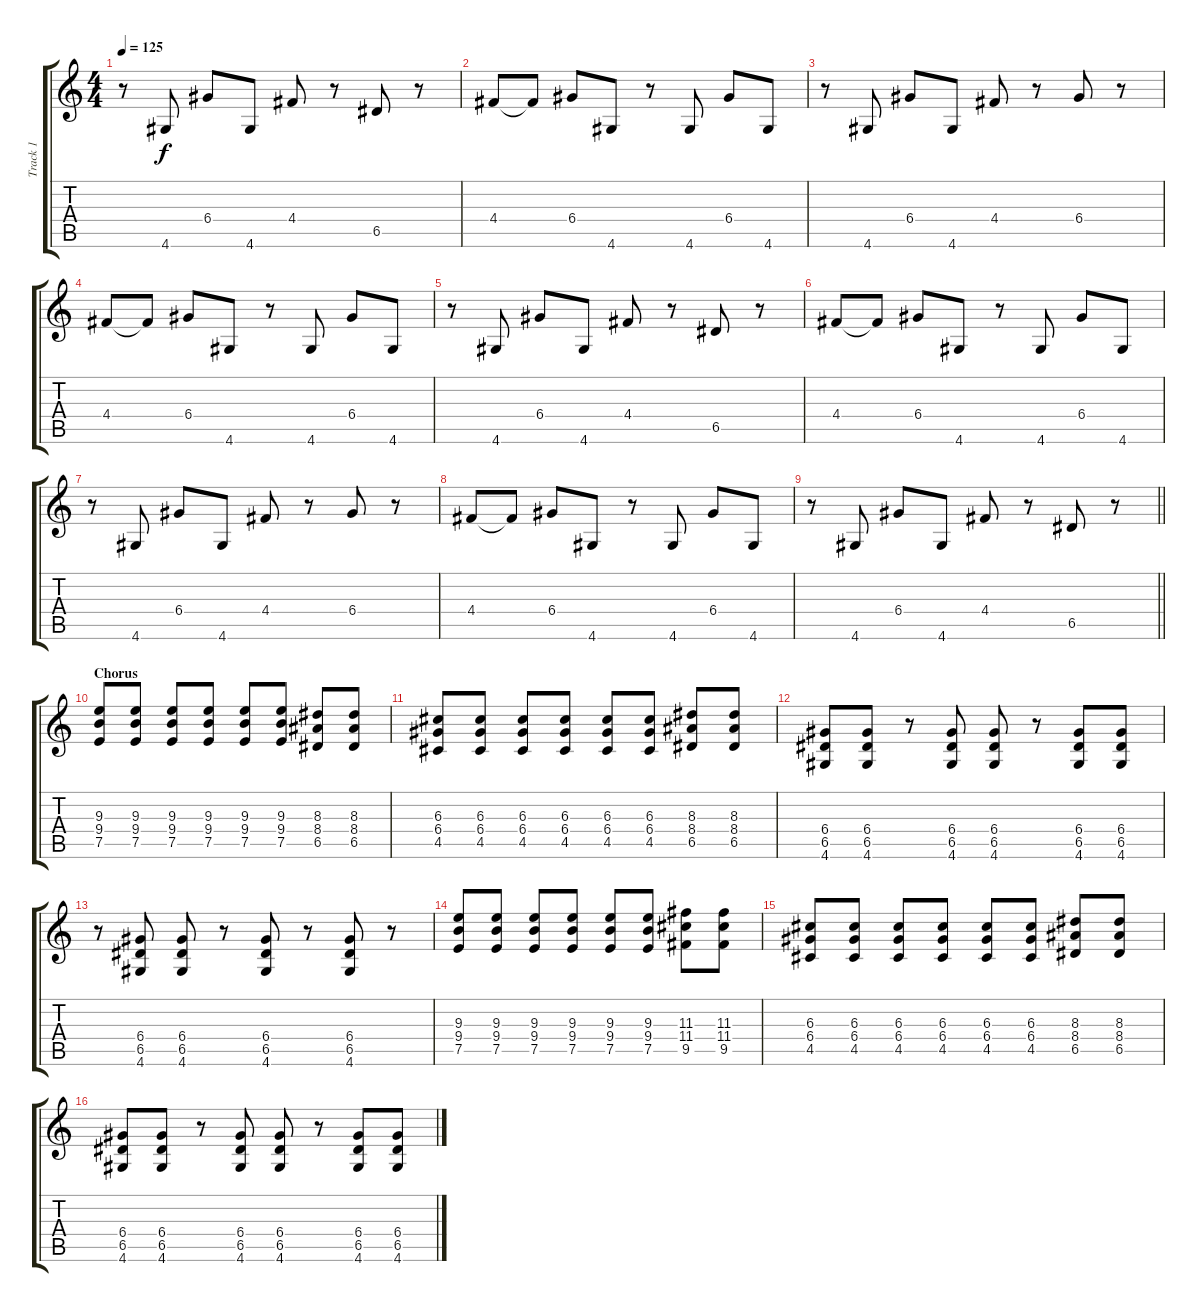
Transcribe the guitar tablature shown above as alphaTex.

\track ("Track 1" "Track 1") {instrument distortionguitar}
\staff {score tabs}
\tuning (E4 B3 G3 D3 A2 E2) {hide}
\ts (4 4)
\tempo 125
\clef g2
\ks c
r.8{dy f} 4.6.8 6.4.8 4.6.8 4.4.8 r.8 6.5.8 r.8 |
4.4.8 4.4{t}.8 6.4.8 4.6.8 r.8 4.6.8 6.4.8 4.6.8 |
r.8 4.6.8 6.4.8 4.6.8 4.4.8 r.8 6.4.8 r.8 |
4.4.8 4.4{t}.8 6.4.8 4.6.8 r.8 4.6.8 6.4.8 4.6.8 |
r.8 4.6.8 6.4.8 4.6.8 4.4.8 r.8 6.5.8 r.8 |
4.4.8 4.4{t}.8 6.4.8 4.6.8 r.8 4.6.8 6.4.8 4.6.8 |
r.8 4.6.8 6.4.8 4.6.8 4.4.8 r.8 6.4.8 r.8 |
4.4.8 4.4{t}.8 6.4.8 4.6.8 r.8 4.6.8 6.4.8 4.6.8 |
\barLineRight lightlight
r.8 4.6.8 6.4.8 4.6.8 4.4.8 r.8 6.5.8 r.8 |
\section ("" "Chorus ")
(9.3 9.4 7.5).8 (9.3 9.4 7.5).8 (9.3 9.4 7.5).8 (9.3 9.4 7.5).8 (9.3 9.4 7.5).8 (9.3 9.4 7.5).8 (8.3 8.4 6.5).8 (8.3 8.4 6.5).8 |
(6.3 6.4 4.5).8 (6.3 6.4 4.5).8 (6.3 6.4 4.5).8 (6.3 6.4 4.5).8 (6.3 6.4 4.5).8 (6.3 6.4 4.5).8 (8.3 8.4 6.5).8 (8.3 8.4 6.5).8 |
(6.4 6.5 4.6).8 (6.4 6.5 4.6).8 r.8 (6.4 6.5 4.6).8 (6.4 6.5 4.6).8 r.8 (6.4 6.5 4.6).8 (6.4 6.5 4.6).8 |
r.8 (6.4 6.5 4.6).8 (6.4 6.5 4.6).8 r.8 (6.4 6.5 4.6).8 r.8 (6.4 6.5 4.6).8 r.8 |
(9.3 9.4 7.5).8 (9.3 9.4 7.5).8 (9.3 9.4 7.5).8 (9.3 9.4 7.5).8 (9.3 9.4 7.5).8 (9.3 9.4 7.5).8 (11.3 11.4 9.5).8 (11.3 11.4 9.5).8 |
(6.3 6.4 4.5).8 (6.3 6.4 4.5).8 (6.3 6.4 4.5).8 (6.3 6.4 4.5).8 (6.3 6.4 4.5).8 (6.3 6.4 4.5).8 (8.3 8.4 6.5).8 (8.3 8.4 6.5).8 |
(6.4 6.5 4.6).8 (6.4 6.5 4.6).8 r.8 (6.4 6.5 4.6).8 (6.4 6.5 4.6).8 r.8 (6.4 6.5 4.6).8 (6.4 6.5 4.6).8
